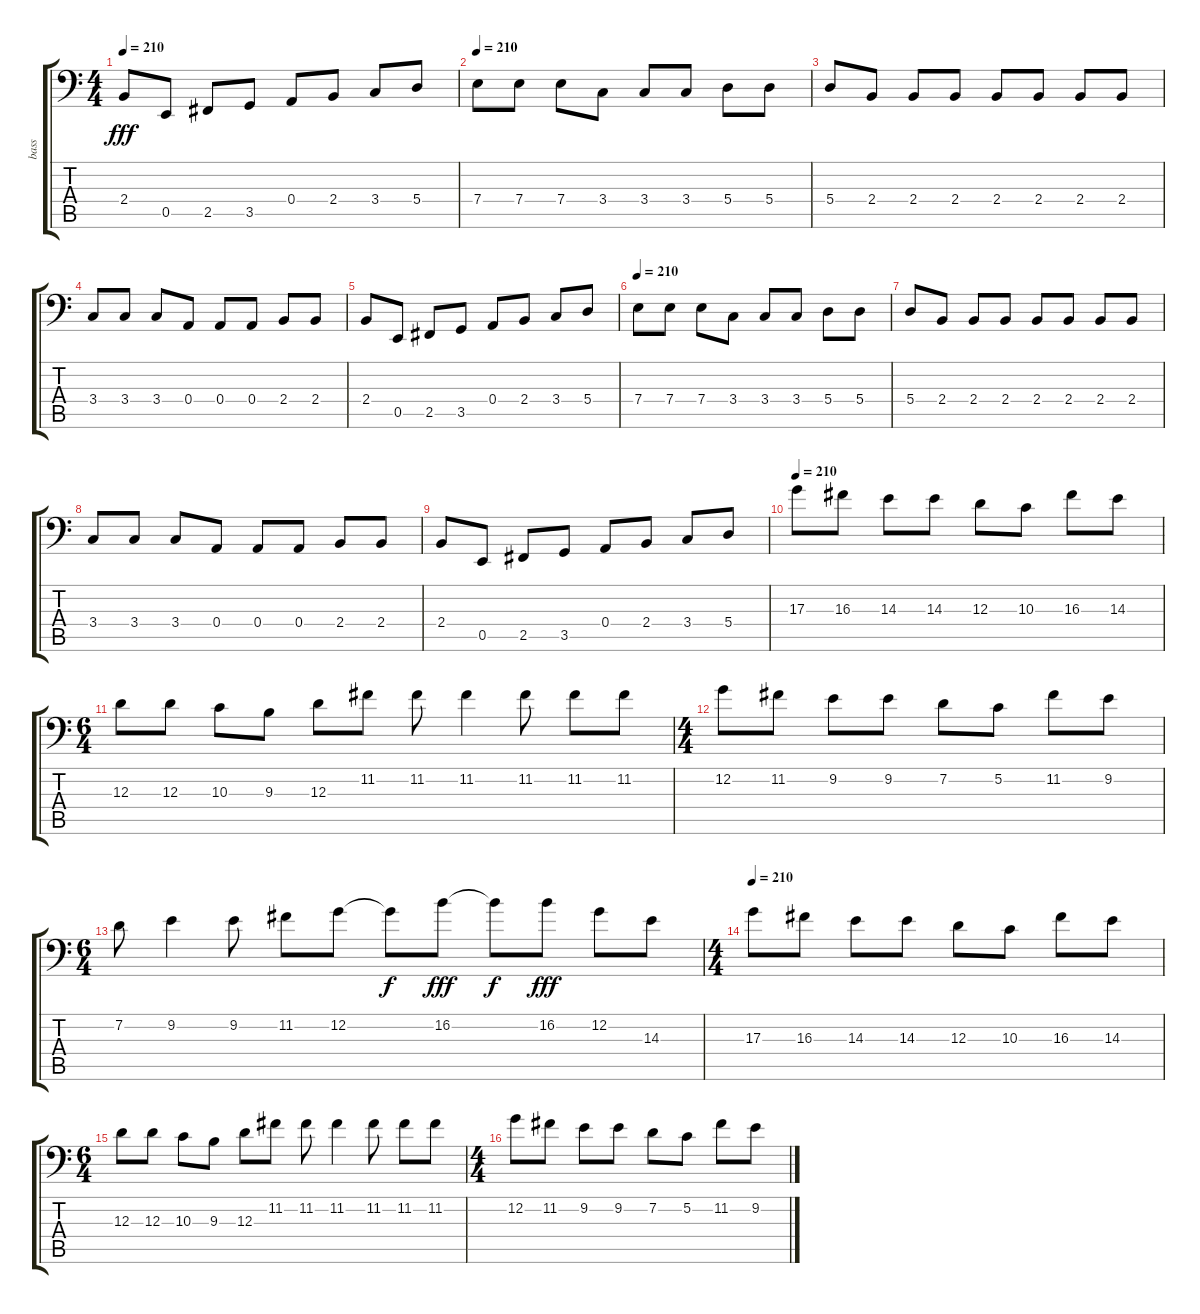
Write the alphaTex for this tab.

\track ("bass" "bass") {instrument electricbassfinger}
\staff {score tabs}
\tuning (C3 G2 D2 A1 E1 B0) {hide}
\ts (4 4)
\tempo 210
\clef f4
\ks c
2.4.8{dy fff} 0.5.8 2.5.8 3.5.8 0.4.8 2.4.8 3.4.8 5.4.8 |
\tempo 210
7.4.8 7.4.8 7.4.8 3.4.8 3.4.8 3.4.8 5.4.8 5.4.8 |
5.4.8 2.4.8 2.4.8 2.4.8 2.4.8 2.4.8 2.4.8 2.4.8 |
3.4.8 3.4.8 3.4.8 0.4.8 0.4.8 0.4.8 2.4.8 2.4.8 |
2.4.8 0.5.8 2.5.8 3.5.8 0.4.8 2.4.8 3.4.8 5.4.8 |
\tempo 210
7.4.8 7.4.8 7.4.8 3.4.8 3.4.8 3.4.8 5.4.8 5.4.8 |
5.4.8 2.4.8 2.4.8 2.4.8 2.4.8 2.4.8 2.4.8 2.4.8 |
3.4.8 3.4.8 3.4.8 0.4.8 0.4.8 0.4.8 2.4.8 2.4.8 |
2.4.8 0.5.8 2.5.8 3.5.8 0.4.8 2.4.8 3.4.8 5.4.8 |
\tempo 210
17.3.8 16.3.8 14.3.8 14.3.8 12.3.8 10.3.8 16.3.8 14.3.8 |
\ts (6 4)
12.3.8 12.3.8 10.3.8 9.3.8 12.3.8 11.2.8 11.2.8 11.2.4 11.2.8 11.2.8 11.2.8 |
\ts (4 4)
12.2.8 11.2.8 9.2.8 9.2.8 7.2.8 5.2.8 11.2.8 9.2.8 |
\ts (6 4)
7.2.8 9.2.4 9.2.8 11.2.8 12.2.8 12.2{t}.8{dy f} 16.2.8{dy fff} 16.2{t}.8{dy f} 16.2.8{dy fff} 12.2.8 14.3.8 |
\ts (4 4)
\tempo 210
17.3.8 16.3.8 14.3.8 14.3.8 12.3.8 10.3.8 16.3.8 14.3.8 |
\ts (6 4)
12.3.8 12.3.8 10.3.8 9.3.8 12.3.8 11.2.8 11.2.8 11.2.4 11.2.8 11.2.8 11.2.8 |
\ts (4 4)
12.2.8 11.2.8 9.2.8 9.2.8 7.2.8 5.2.8 11.2.8 9.2.8
